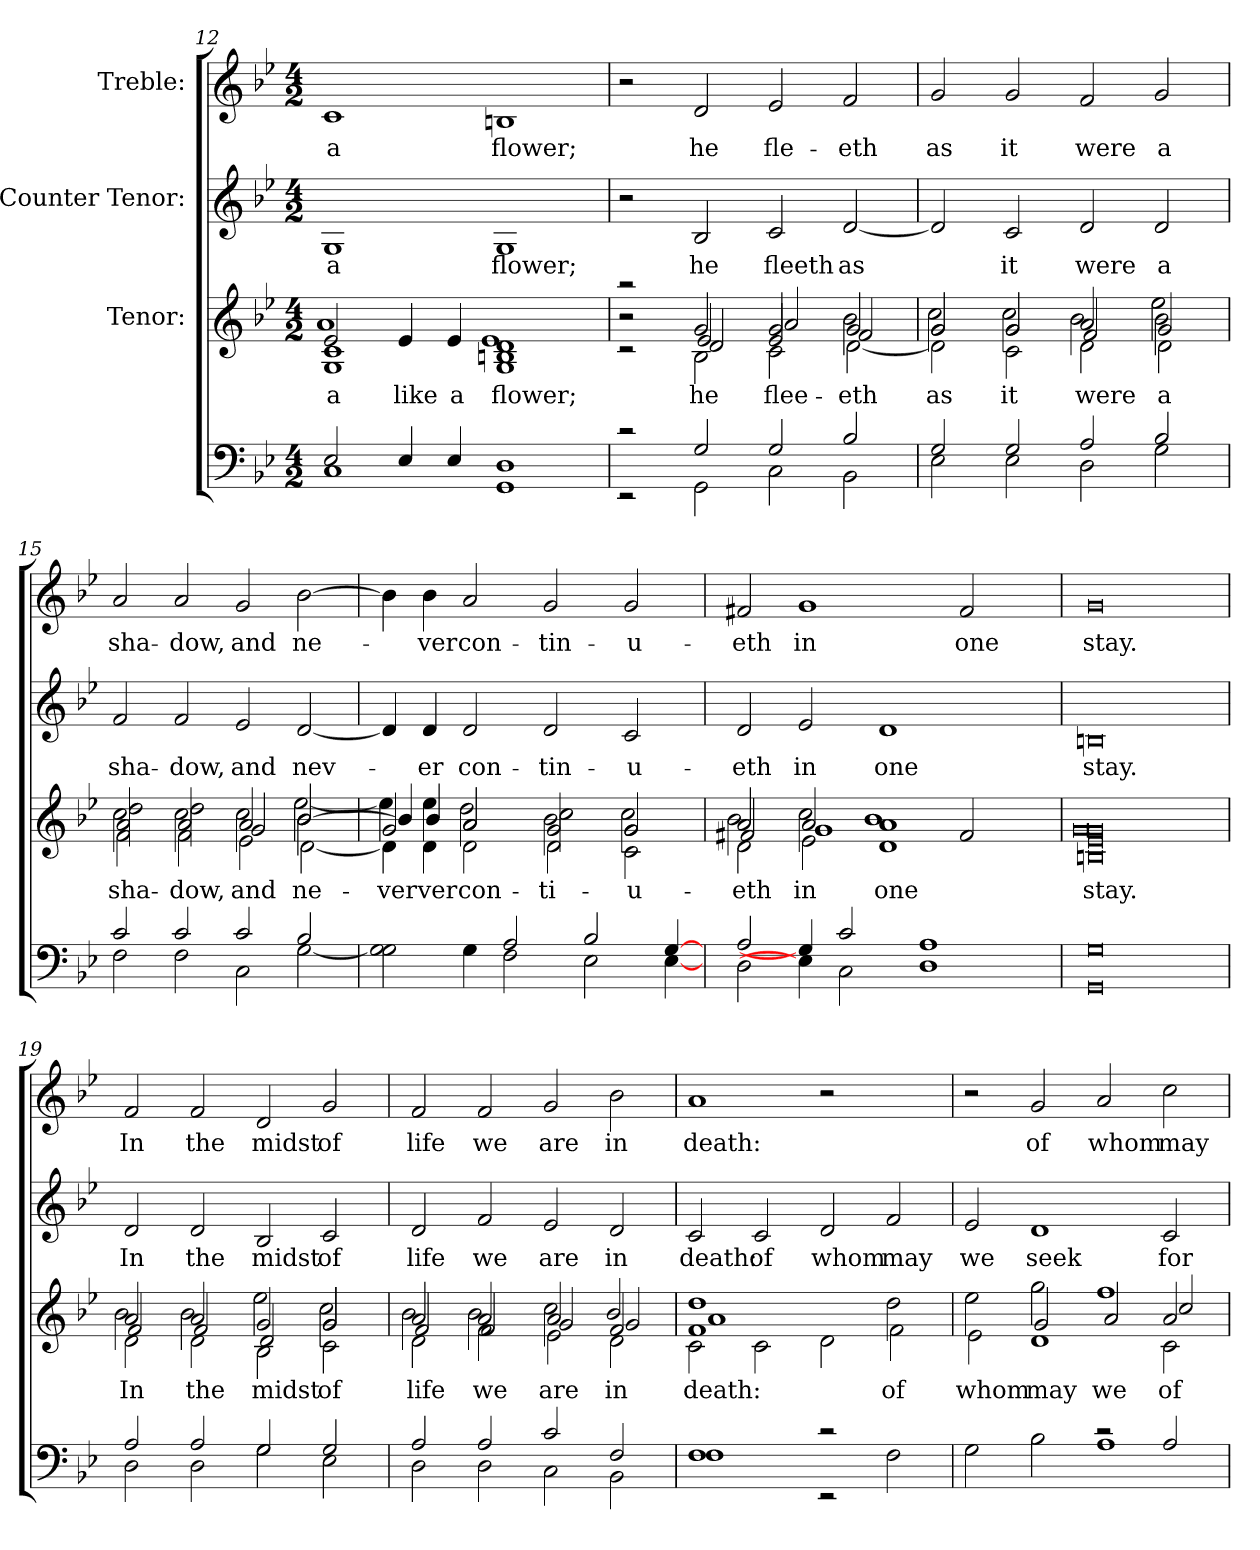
**kern	**kern	**text	**kern	**text	**kern	**text
*part4	*part3	*part3	*part2	*part2	*part1	*part1
*staff4	*staff3	*staff3	*staff2	*staff2	*staff1	*staff1
*	*I"Tenor:	*	*I"Counter  Tenor:	*	*I"Treble:	*
*clefF4	*clefG2	*	*clefG2	*	*clefG2	*
*k[b-e-]	*k[b-e-]	*	*k[b-e-]	*	*k[b-e-]	*
*B-:	*B-:	*	*B-:	*	*B-:	*
*M4/2	*M4/2	*	*M4/2	*	*M4/2	*
=12	=12	=12	=12	=12	=12	=12
*^	*	*	*	*	*	*
!	!	!	!LO:LY:b	!	!	!	!
*	*	*^	*	*	*	*	*
!	!	!	!	!LO:LY:b	!	!LO:LY:b	!	!LO:LY:b
*	*	*^	*^	*	*	*	*	*
2E-/	1C	2e-/	1a	1c	1G	a	1G	a	1c	a
!	!	!	!	!	!	!LO:LY:b	!	!	!	!
4E-/	.	4e-/	.	.	.	like	.	.	.	.
!	!	!	!	!	!	!LO:LY:b	!	!	!	!
4E-/	.	4e-/	.	.	.	a	.	.	.	.
!	!	!	!	!	!	!LO:LY:b	!	!	!	!
!	!	!	!	!	!	!LO:LY:b	!	!LO:LY:b	!	!LO:LY:b
1D	1GG	1d	1e-	1Bn	1G	flower;	1G	flower;	1Bn	flower;
=13	=13	=13	=13	=13	=13	=13	=13	=13	=13	=13
2rc	2rEE	2raa	2rc	2r	2r	.	2r	.	2r	.
!	!	!	!	!	!	!LO:LY:b	!	!	!	!
!	!	!	!	!	!	!LO:LY:b	!	!LO:LY:b	!	!LO:LY:b
2G/	2GG\	2g/	2e-/	2d/	2B-\	he	2B-/	he	2d/	he
!	!	!	!	!	!	!LO:LY:b	!	!	!	!
!	!	!	!	!	!	!LO:LY:b	!	!LO:LY:b	!	!LO:LY:b
2G/	2C\	2g/	2a/	2e-/	2c\	flee-	2c/	fleeth	2e-/	fle-
!	!	!	!	!	!	!LO:LY:b	!	!	!	!
!	!	!	!	!	!	!LO:LY:b	!	!LO:LY:b	!	!LO:LY:b
2B-/	2BB-\	2b-\	2g/	2f/	[>2d\	-eth	[<2d/	as	2f/	-eth
=14	=14	=14	=14	=14	=14	=14	=14	=14	=14	=14
!	!	!	!	!	!	!LO:LY:b	!	!	!	!
!	!	!	!	!	!	!LO:LY:b	!	!	!	!LO:LY:b
2G/	2E-\	2g/	2cc\	2g/	2d\]	as	2d/]	.	2g/	as
!	!	!	!	!	!	!LO:LY:b	!	!	!	!
!	!	!	!	!	!	!LO:LY:b	!	!LO:LY:b	!	!LO:LY:b
2G/	2E-\	2g/	2cc\	2g/	2c\	it	2c/	it	2g/	it
!	!	!	!	!	!	!LO:LY:b	!	!	!	!
!	!	!	!	!	!	!LO:LY:b	!	!LO:LY:b	!	!LO:LY:b
2A/	2D\	2a/	2b-\	2f/	2d\	were	2d/	were	2f/	were
!	!	!	!	!	!	!LO:LY:b	!	!	!	!
!	!	!	!	!	!	!LO:LY:b	!	!LO:LY:b	!	!LO:LY:b
2B-/	2G\	2b-\	2ee-\	2g/	2d\	a	2d/	a	2g/	a
!!LO:LB:g=z
=15	=15	=15	=15	=15	=15	=15	=15	=15	=15	=15
!	!	!	!	!	!	!LO:LY:b	!	!	!	!
!	!	!	!	!	!	!LO:LY:b	!	!LO:LY:b	!	!LO:LY:b
2c/	2F\	2cc\	2dd\	2a/	2f\	-sha-	2f/	sha-	2a/	sha-
!	!	!	!	!	!	!LO:LY:b	!	!	!	!
!	!	!	!	!	!	!LO:LY:b	!	!LO:LY:b	!	!LO:LY:b
2c/	2F\	2cc\	2dd\	2a/	2f\	-dow,	2f/	-dow,	2a/	-dow,
!	!	!	!	!	!	!LO:LY:b	!	!	!	!
!	!	!	!	!	!	!LO:LY:b	!	!LO:LY:b	!	!LO:LY:b
2c/	2C\	2cc\	2a/	2g/	2e-\	and	2e-/	and	2g/	and
!	!	!	!	!	!	!LO:LY:b	!	!	!	!
!	!	!	!	!	!	!LO:LY:b	!	!LO:LY:b	!	!LO:LY:b
2B-/	[>2G\	2b-\	[>2ee-\	[<2b-/	[>2d\	ne-	[<2d/	nev-	[>2b-\	ne-
=16	=16	=16	=16	=16	=16	=16	=16	=16	=16	=16
!	!	!	!	!	!	!LO:LY:b	!	!	!	!
2.ryy	2G\] 2G\	2g/	4ee-\]	4b-/]	4d\]	-ver	4d/]	.	4b-\]	.
!	!	!	!	!	!	!LO:LY:b	!	!LO:LY:b	!	!LO:LY:b
.	.	.	4ee-\	4b-/	4d\	-ver	4d/	-er	4b-\	-ver
!	!	!	!	!	!	!LO:LY:b	!	!	!	!
!	!	!	!	!	!	!LO:LY:b	!	!LO:LY:b	!	!LO:LY:b
.	4G\	2a/	2dd\	2a/	2d\	con-	2d/	con-	2a/	con-
2A/	2F\	.	.	.	.	.	.	.	.	.
!	!	!	!	!	!	!LO:LY:b	!	!	!	!
!	!	!	!	!	!	!LO:LY:b	!	!LO:LY:b	!	!LO:LY:b
.	.	2b-\	2cc\	2g/	2d\	-ti-	2d/	-tin-	2g/	-tin-
2B-/	2E-\	.	.	.	.	.	.	.	.	.
!	!	!	!	!	!	!LO:LY:b	!	!	!	!
!	!	!	!	!	!	!LO:LY:b	!	!LO:LY:b	!	!LO:LY:b
.	.	2g/	2cc\	2g/	2c\	-u-	2c/	-u-	2g/	-u-
[4G/	[4E-\	.	.	.	.	.	.	.	.	.
=17	=17	=17	=17	=17	=17	=17	=17	=17	=17	=17
!	!	!	!	!	!	!LO:LY:b	!	!	!	!
!	!	!	!	!	!	!LO:LY:b	!	!LO:LY:b	!	!LO:LY:b
2A/	2D\	2a/	2b-\	2f#X/	2d\	eth	2d/	-eth	2f#X/	-eth
!	!	!	!	!	!	!LO:LY:b	!	!	!	!
!	!	!	!	!	!	!LO:LY:b	!	!LO:LY:b	!	!LO:LY:b
4G/]	4E-\]	2cc\	2a/	1g	2e-\	in	2e-/	in	1g	in
2c/	2C\	.	.	.	.	.	.	.	.	.
!	!	!	!	!	!	!LO:LY:b	!	!	!	!
!	!	!	!	!	!	!LO:LY:b	!	!LO:LY:b	!	!
.	.	1a	1b-	.	1d	one	1d	one	.	.
1A	1D	.	.	.	.	.	.	.	.	.
!	!	!	!	!	!	!	!	!	!	!LO:LY:b
.	.	.	.	2f#/	.	.	.	.	2f#/	one
.	.	4ryy	4ryy	4ryy	4ryy	.	4ryy	.	4ryy	.
=18	=18	=18	=18	=18	=18	=18	=18	=18	=18	=18
!	!	!	!	!	!	!LO:LY:b	!	!	!	!
!	!	!	!	!	!	!LO:LY:b	!	!LO:LY:b	!	!LO:LY:b
0G	0GG	0g	0e-	0g	0Bn	stay.	0Bn	stay.	0g	stay.
!!LO:LB:g=z
=19	=19	=19	=19	=19	=19	=19	=19	=19	=19	=19
*	*	*	*	*	*	*	*	*	*MM234	*
!	!	!	!	!	!	!LO:LY:b	!	!	!	!
!	!	!	!	!	!	!LO:LY:b	!	!LO:LY:b	!	!LO:LY:b
2A/	2D\	2a/	2b-\	2f/	2d\	In	2d/	In	2f/	In
!	!	!	!	!	!	!LO:LY:b	!	!	!	!
!	!	!	!	!	!	!LO:LY:b	!	!LO:LY:b	!	!LO:LY:b
2A/	2D\	2a/	2b-\	2f/	2d\	the	2d/	the	2f/	the
!	!	!	!	!	!	!LO:LY:b	!	!	!	!
!	!	!	!	!	!	!LO:LY:b	!	!LO:LY:b	!	!LO:LY:b
2G/	2G\	2g/	2ee-\	2d/	2B-\	midst	2B-/	midst	2d/	midst
!	!	!	!	!	!	!LO:LY:b	!	!	!	!
!	!	!	!	!	!	!LO:LY:b	!	!LO:LY:b	!	!LO:LY:b
2G/	2E-\	2g/	2cc\	2g/	2c\	of	2c/	of	2g/	of
=20	=20	=20	=20	=20	=20	=20	=20	=20	=20	=20
*	*	*	*	*	*	*	*	*	*MM226	*
!	!	!	!	!	!	!LO:LY:b	!	!	!	!
!	!	!	!	!	!	!LO:LY:b	!	!LO:LY:b	!	!LO:LY:b
2A/	2D\	2a/	2b-\	2f/	2d\	life	2d/	life	2f/	life
!	!	!	!	!	!	!LO:LY:b	!	!	!	!
!	!	!	!	!	!	!LO:LY:b	!	!LO:LY:b	!	!LO:LY:b
2A/	2D\	2a/	2b-\	2f/	2f\	we	2f/	we	2f/	we
!	!	!	!	!	!	!LO:LY:b	!	!	!	!
!	!	!	!	!	!	!LO:LY:b	!	!LO:LY:b	!	!LO:LY:b
2c/	2C\	2cc\	2a/	2g/	2e-\	are	2e-/	are	2g/	are
!	!	!	!	!	!	!LO:LY:b	!	!	!	!
!	!	!	!	!	!	!LO:LY:b	!	!LO:LY:b	!	!LO:LY:b
2F/	2BB-\	2f/	2g/	2b-/	2d\	in	2d/	in	2b-\	in
=21	=21	=21	=21	=21	=21	=21	=21	=21	=21	=21
!	!	!	!	!	!	!LO:LY:b	!	!	!	!
!	!	!	!	!	!	!LO:LY:b	!	!LO:LY:b	!	!LO:LY:b
1F	1F	1f	1dd	1a	2c\	death:	2c/	death:	1a	death:
!	!	!	!	!	!	!	!	!LO:LY:b	!	!
.	.	.	.	.	2c\	.	2c/	of	.	.
!	!	!	!	!	!	!	!	!LO:LY:b	!	!
2rc	2rEE	1ryy	2ryy	1ryy	2d\	.	2d/	whom	2r	.
!	!	!	!	!	!	!LO:LY:b	!	!LO:LY:b	!	!
2ryy	2F\	.	2dd\	.	2f\	of	2f/	may	2ryy	.
=22	=22	=22	=22	=22	=22	=22	=22	=22	=22	=22
!	!	!	!	!	!	!LO:LY:b	!	!LO:LY:b	!	!
1ryy	2G\	1.ryy	2ee-\	2ryy	2e-\	whom	2e-/	we	2r	.
!	!	!	!	!	!	!LO:LY:b	!	!LO:LY:b	!	!LO:LY:b
.	2B-\	.	2gg\	2g/	1d	may	1d	seek	2g/	of
!	!	!	!	!	!	!LO:LY:b	!	!	!	!LO:LY:b
2rc	1A	.	1ff	2a/	.	we	.	.	2a/	whom
!	!	!	!	!	!	!LO:LY:b	!	!LO:LY:b	!	!LO:LY:b
2A/	.	2a/	.	2cc/	2c\	of	2c/	for	2cc\	may
*v	*v	*	*	*	*	*	*	*	*	*
*	*v	*v	*v	*v	*	*	*	*	*
=	=	=	=	=	=	=
*-	*-	*-	*-	*-	*-	*-
